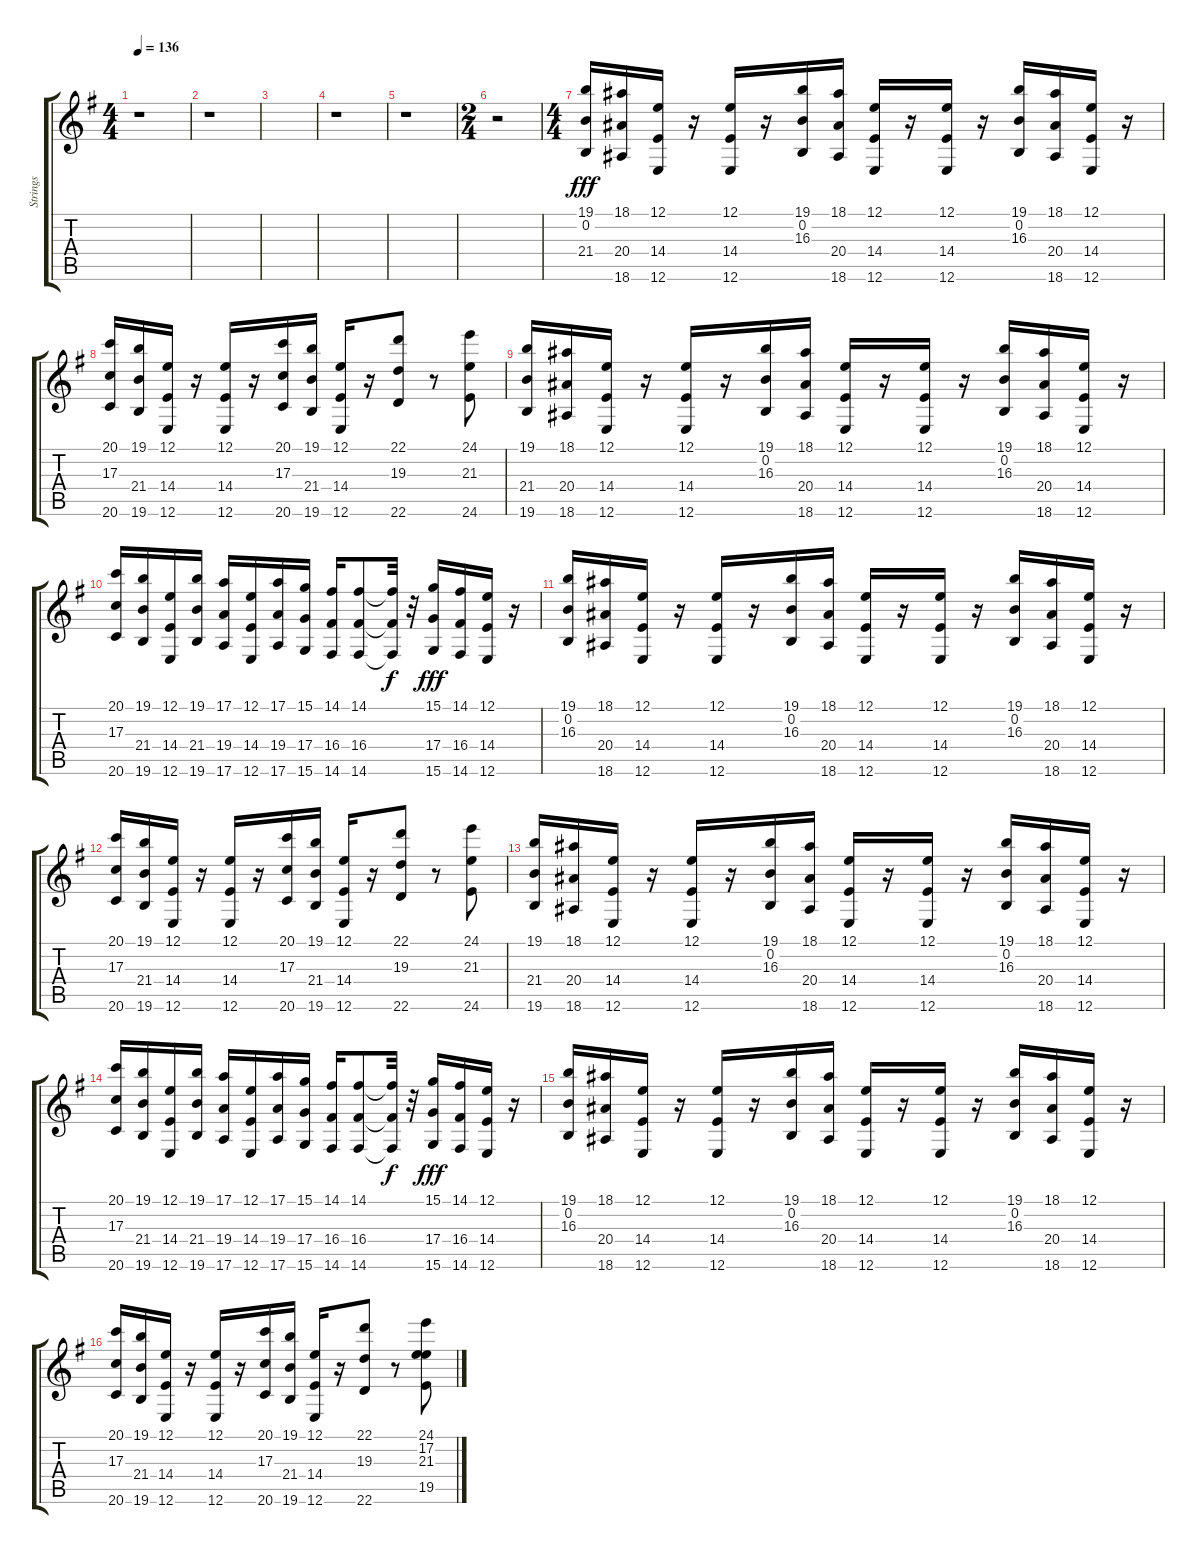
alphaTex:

\track ("Strings" "Strings") {instrument stringensemble1}
\staff {score tabs}
\tuning (E4 B3 G3 D3 A2 E2) {hide}
\ts (4 4)
\tempo 136
\clef g2
\ks eminor
r.1{dy fff} |
r.1 |
|
r.1 |
r.1 |
\ts (2 4)
r.2 |
\ts (4 4)
(19.1 0.2 21.4).16 (18.1 20.4 18.6).16 (12.1 14.4 12.6).16 r.16 (12.1 14.4 12.6).16 r.16 (19.1 0.2 16.3).16 (18.1 20.4 18.6).16 (12.1 14.4 12.6).16 r.16 (12.1 14.4 12.6).16 r.16 (19.1 0.2 16.3).16 (18.1 20.4 18.6).16 (12.1 14.4 12.6).16 r.16 |
(20.1 17.3 20.6).16 (19.1 21.4 19.6).16 (12.1 14.4 12.6).16 r.16 (12.1 14.4 12.6).16 r.16 (20.1 17.3 20.6).16 (19.1 21.4 19.6).16 (12.1 14.4 12.6).16 r.16 (22.1 19.3 22.6).8 r.8 (24.1 21.3 24.6).8 |
(19.1 21.4 19.6).16 (18.1 20.4 18.6).16 (12.1 14.4 12.6).16 r.16 (12.1 14.4 12.6).16 r.16 (19.1 0.2 16.3).16 (18.1 20.4 18.6).16 (12.1 14.4 12.6).16 r.16 (12.1 14.4 12.6).16 r.16 (19.1 0.2 16.3).16 (18.1 20.4 18.6).16 (12.1 14.4 12.6).16 r.16 |
(20.1 17.3 20.6).16 (19.1 21.4 19.6).16 (12.1 14.4 12.6).16 (19.1 21.4 19.6).16 (17.1 19.4 17.6).16 (12.1 14.4 12.6).16 (17.1 19.4 17.6).16 (15.1 17.4 15.6).16 (14.1 16.4 14.6).16 (14.1 16.4 14.6).8 (14.1{t} 16.4{t} 14.6{t}).32{dy f} r.32 (15.1 17.4 15.6).16{dy fff} (14.1 16.4 14.6).16 (12.1 14.4 12.6).16 r.16 |
(19.1 0.2 16.3).16 (18.1 20.4 18.6).16 (12.1 14.4 12.6).16 r.16 (12.1 14.4 12.6).16 r.16 (19.1 0.2 16.3).16 (18.1 20.4 18.6).16 (12.1 14.4 12.6).16 r.16 (12.1 14.4 12.6).16 r.16 (19.1 0.2 16.3).16 (18.1 20.4 18.6).16 (12.1 14.4 12.6).16 r.16 |
(20.1 17.3 20.6).16 (19.1 21.4 19.6).16 (12.1 14.4 12.6).16 r.16 (12.1 14.4 12.6).16 r.16 (20.1 17.3 20.6).16 (19.1 21.4 19.6).16 (12.1 14.4 12.6).16 r.16 (22.1 19.3 22.6).8 r.8 (24.1 21.3 24.6).8 |
(19.1 21.4 19.6).16 (18.1 20.4 18.6).16 (12.1 14.4 12.6).16 r.16 (12.1 14.4 12.6).16 r.16 (19.1 0.2 16.3).16 (18.1 20.4 18.6).16 (12.1 14.4 12.6).16 r.16 (12.1 14.4 12.6).16 r.16 (19.1 0.2 16.3).16 (18.1 20.4 18.6).16 (12.1 14.4 12.6).16 r.16 |
(20.1 17.3 20.6).16 (19.1 21.4 19.6).16 (12.1 14.4 12.6).16 (19.1 21.4 19.6).16 (17.1 19.4 17.6).16 (12.1 14.4 12.6).16 (17.1 19.4 17.6).16 (15.1 17.4 15.6).16 (14.1 16.4 14.6).16 (14.1 16.4 14.6).8 (14.1{t} 16.4{t} 14.6{t}).32{dy f} r.32 (15.1 17.4 15.6).16{dy fff} (14.1 16.4 14.6).16 (12.1 14.4 12.6).16 r.16 |
(19.1 0.2 16.3).16 (18.1 20.4 18.6).16 (12.1 14.4 12.6).16 r.16 (12.1 14.4 12.6).16 r.16 (19.1 0.2 16.3).16 (18.1 20.4 18.6).16 (12.1 14.4 12.6).16 r.16 (12.1 14.4 12.6).16 r.16 (19.1 0.2 16.3).16 (18.1 20.4 18.6).16 (12.1 14.4 12.6).16 r.16 |
(20.1 17.3 20.6).16 (19.1 21.4 19.6).16 (12.1 14.4 12.6).16 r.16 (12.1 14.4 12.6).16 r.16 (20.1 17.3 20.6).16 (19.1 21.4 19.6).16 (12.1 14.4 12.6).16 r.16 (22.1 19.3 22.6).8 r.8 (24.1 17.2 21.3 19.5).8
